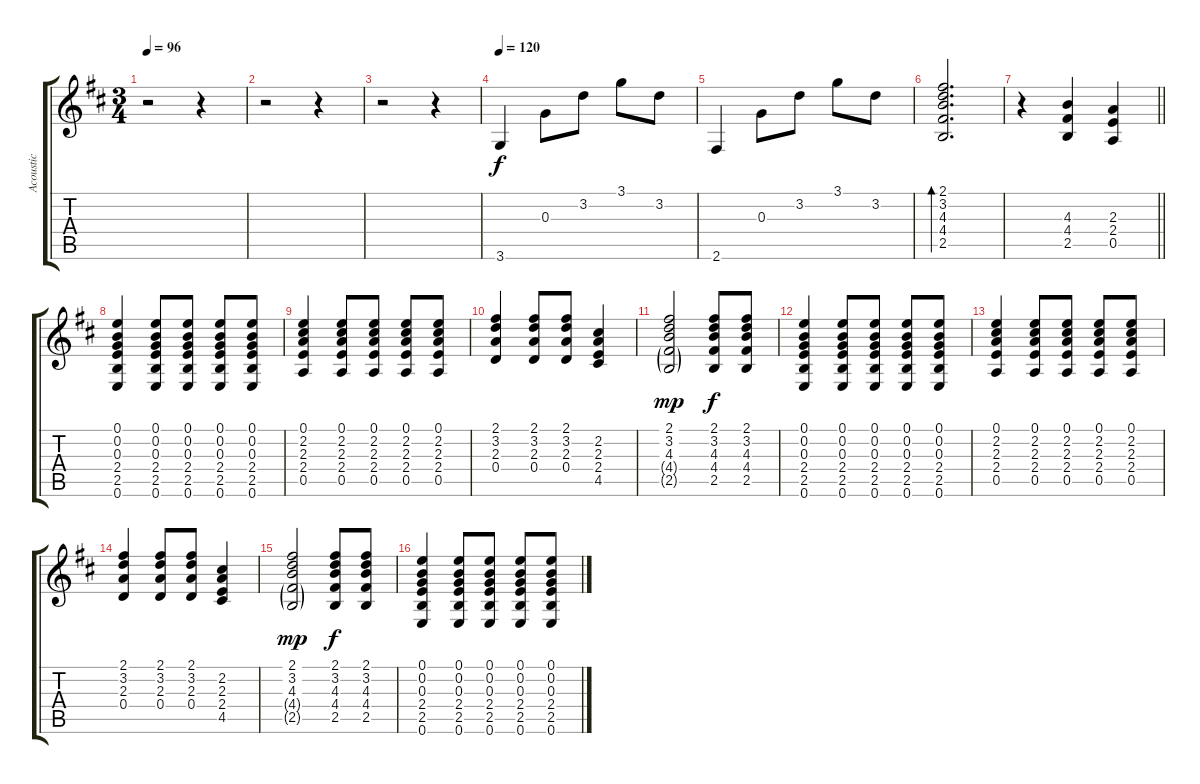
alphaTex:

\track ("Acoustic" "Acoustic") {instrument acousticguitarsteel}
\staff {score tabs}
\tuning (E4 B3 G3 D3 A2 E2) {hide}
\ts (3 4)
\tempo 96
\clef g2
\ks d
r.2{dy f} r.4 |
r.2 r.4 |
r.2 r.4 |
\tempo 120
3.6.4 0.3.8 3.2.8 3.1.8 3.2.8 |
2.6.4 0.3.8 3.2.8 3.1.8 3.2.8 |
(2.1 3.2 4.3 4.4 2.5).2{d bd 30} |
\barLineRight lightlight
r.4 (4.3 4.4 2.5).4 (2.3 2.4 0.5).4 |
(0.1 0.2 0.3 2.4 2.5 0.6).4 (0.1 0.2 0.3 2.4 2.5 0.6).8 (0.1 0.2 0.3 2.4 2.5 0.6).8 (0.1 0.2 0.3 2.4 2.5 0.6).8 (0.1 0.2 0.3 2.4 2.5 0.6).8 |
(0.1 2.2 2.3 2.4 0.5).4 (0.1 2.2 2.3 2.4 0.5).8 (0.1 2.2 2.3 2.4 0.5).8 (0.1 2.2 2.3 2.4 0.5).8 (0.1 2.2 2.3 2.4 0.5).8 |
(2.1 3.2 2.3 0.4).4 (2.1 3.2 2.3 0.4).8 (2.1 3.2 2.3 0.4).8 (2.2 2.3 2.4 4.5).4 |
(2.1 3.2 4.3 4.4{g} 2.5{g}).2{dy mp} (2.1 3.2 4.3 4.4 2.5).8{dy f} (2.1 3.2 4.3 4.4 2.5).8 |
(0.1 0.2 0.3 2.4 2.5 0.6).4 (0.1 0.2 0.3 2.4 2.5 0.6).8 (0.1 0.2 0.3 2.4 2.5 0.6).8 (0.1 0.2 0.3 2.4 2.5 0.6).8 (0.1 0.2 0.3 2.4 2.5 0.6).8 |
(0.1 2.2 2.3 2.4 0.5).4 (0.1 2.2 2.3 2.4 0.5).8 (0.1 2.2 2.3 2.4 0.5).8 (0.1 2.2 2.3 2.4 0.5).8 (0.1 2.2 2.3 2.4 0.5).8 |
(2.1 3.2 2.3 0.4).4 (2.1 3.2 2.3 0.4).8 (2.1 3.2 2.3 0.4).8 (2.2 2.3 2.4 4.5).4 |
(2.1 3.2 4.3 4.4{g} 2.5{g}).2{dy mp} (2.1 3.2 4.3 4.4 2.5).8{dy f} (2.1 3.2 4.3 4.4 2.5).8 |
(0.1 0.2 0.3 2.4 2.5 0.6).4 (0.1 0.2 0.3 2.4 2.5 0.6).8 (0.1 0.2 0.3 2.4 2.5 0.6).8 (0.1 0.2 0.3 2.4 2.5 0.6).8 (0.1 0.2 0.3 2.4 2.5 0.6).8
